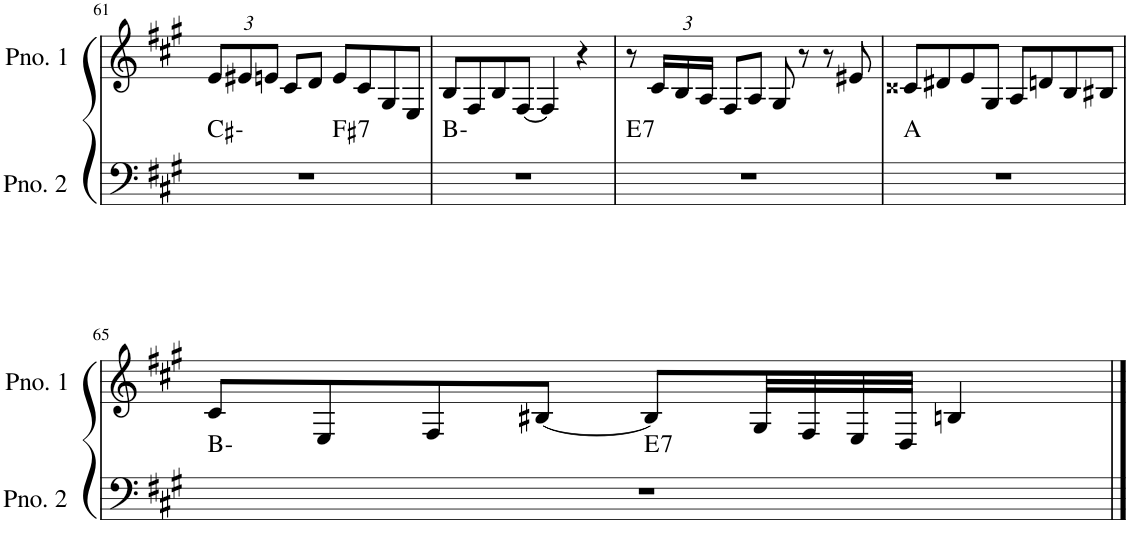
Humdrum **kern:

**kern	**harte	**kern
*part2	*part2	*part1
*staff2	*	*staff1
*I"ピアノ 2	*	*I"ピアノ 1
!!LO:PB:g=z
*clefF4	*	*clefG2
*k[f#c#g#]	*	*k[f#c#g#]
*M4/4	*	*M4/4
*	*	*Xbrackettup
=61	=61	=61
*^	*	*
1r	2ryy	C#:min	12e/L
.	.	.	12e#X/
.	.	.	12en/J
.	.	.	8c#/L
.	.	.	8d/J
!	!	!LO:H:kt=7	!
.	2ryy	F#:7	8e/L
.	.	.	8c#/
.	.	.	8G#/
.	.	.	8E/J
*v	*v	*	*
=62	=62	=62
1r	B:min	8B/L
.	.	8F#/
.	.	8B/
.	.	[8F#/J
.	.	4F#/]
.	.	4r
=63	=63	=63
!	!LO:H:kt=7	!
1r	E:7	8r
.	.	24c#/LL
.	.	24B/
.	.	24A/JJ
.	.	8F#/L
.	.	8A/J
.	.	8G#/
.	.	8r
.	.	8r
.	.	8e#X/
=64	=64	=64
1r	A:maj	8c##X/L
.	.	8d#X/
.	.	8e/
.	.	8G#/J
.	.	8A/L
.	.	8dn/
.	.	8B/
.	.	8B#X/J
!!LO:LB:g=z
=65	=65	=65
*^	*	*
1r	2ryy	B:min	8c#/L
.	.	.	8E/
.	.	.	8F#/
.	.	.	[8B#X/J
!	!	!LO:H:kt=7	!
.	2ryy	E:7	8B#/L]
.	.	.	32G#/LL
.	.	.	32F#/
.	.	.	32E/
.	.	.	32D/JJJ
.	.	.	4Bn/
*v	*v	*	*
==	==	==
*-	*-	*-
